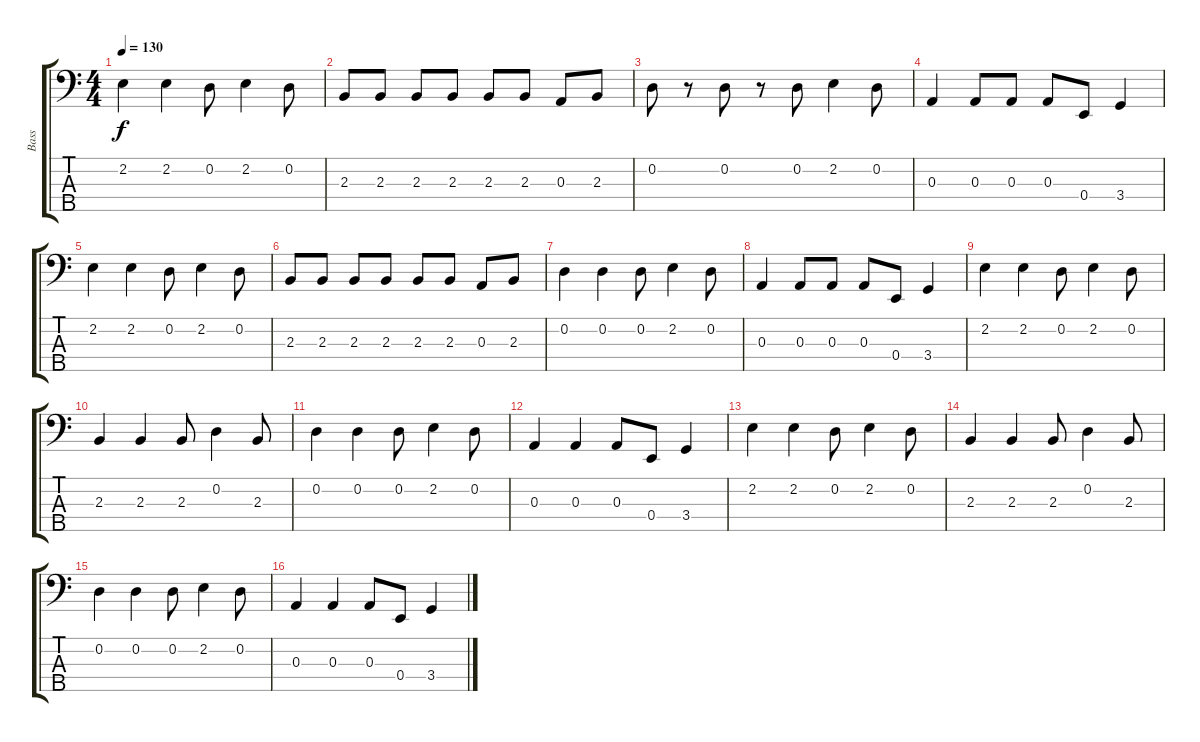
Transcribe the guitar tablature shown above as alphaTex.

\track ("Bass" "Bass") {instrument electricbassfinger}
\staff {score tabs}
\tuning (G2 D2 A1 E1 B0) {hide}
\ts (4 4)
\tempo 130
\clef f4
\ks c
2.2.4{dy f instrument electricbassfinger} 2.2.4 0.2.8 2.2.4 0.2.8 |
2.3.8 2.3.8 2.3.8 2.3.8 2.3.8 2.3.8 0.3.8 2.3.8 |
0.2.8 r.8 0.2.8 r.8 0.2.8 2.2.4 0.2.8 |
0.3.4 0.3.8 0.3.8 0.3.8 0.4.8 3.4.4 |
2.2.4 2.2.4 0.2.8 2.2.4 0.2.8 |
2.3.8 2.3.8 2.3.8 2.3.8 2.3.8 2.3.8 0.3.8 2.3.8 |
0.2.4 0.2.4 0.2.8 2.2.4 0.2.8 |
0.3.4 0.3.8 0.3.8 0.3.8 0.4.8 3.4.4 |
2.2.4 2.2.4 0.2.8 2.2.4 0.2.8 |
2.3.4 2.3.4 2.3.8 0.2.4 2.3.8 |
0.2.4 0.2.4 0.2.8 2.2.4 0.2.8 |
0.3.4 0.3.4 0.3.8 0.4.8 3.4.4 |
2.2.4 2.2.4 0.2.8 2.2.4 0.2.8 |
2.3.4 2.3.4 2.3.8 0.2.4 2.3.8 |
0.2.4 0.2.4 0.2.8 2.2.4 0.2.8 |
0.3.4 0.3.4 0.3.8 0.4.8 3.4.4
